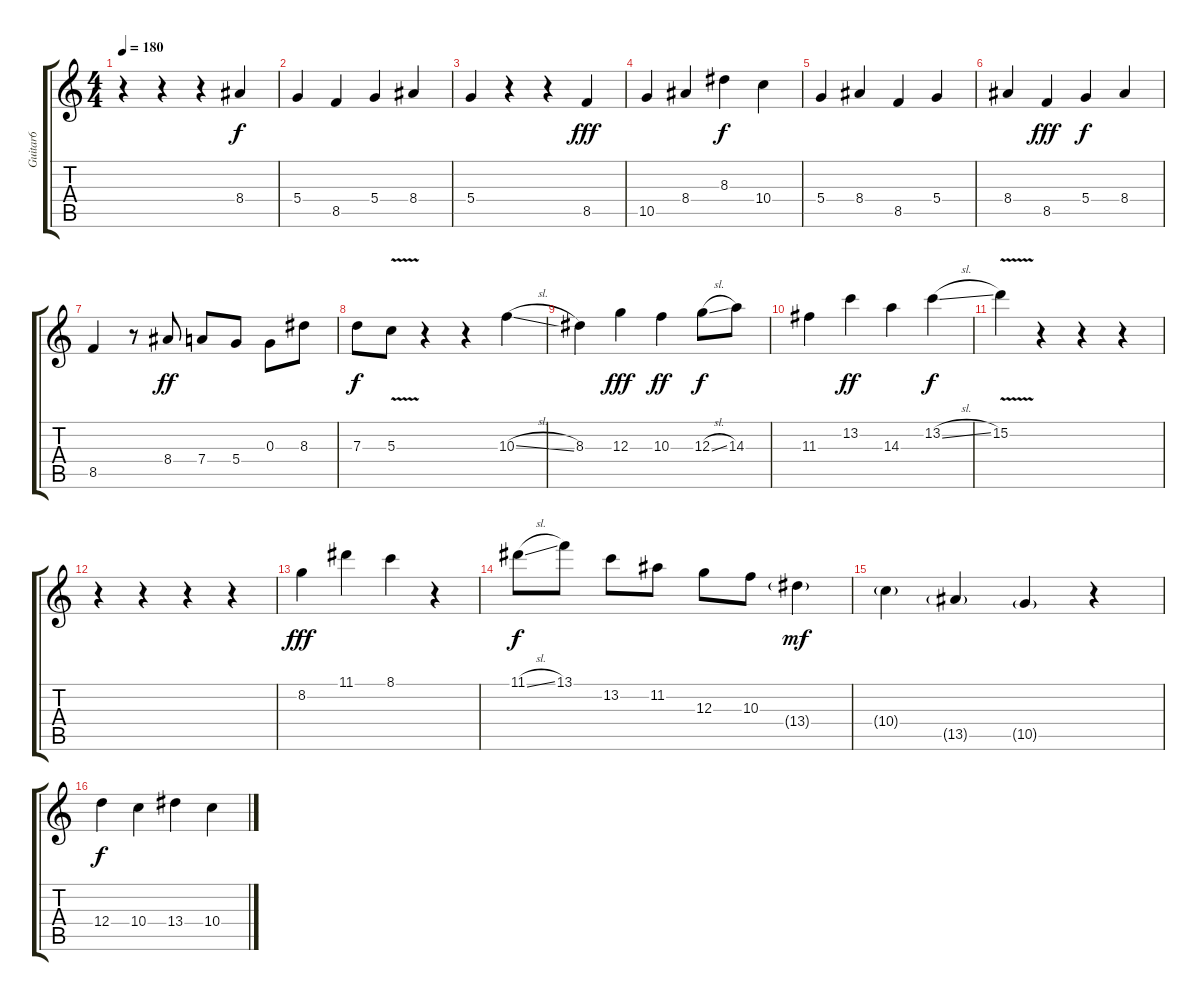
\track ("Guitar6" "Guitar6") {instrument acousticguitarnylon}
\staff {score tabs}
\tuning (E4 B3 G3 D3 A2 E2) {hide}
\ts (4 4)
\tempo 180
\clef g2
\ks c
r.4{dy fff} r.4 r.4 8.4.4{dy f} |
5.4.4 8.5.4 5.4.4 8.4.4 |
5.4.4 r.4 r.4 8.5.4{dy fff} |
10.5.4 8.4.4 8.3.4{dy f} 10.4.4 |
5.4.4 8.4.4 8.5.4 5.4.4 |
8.4.4 8.5.4{dy fff} 5.4.4{dy f} 8.4.4 |
8.5.4 r.8 8.4.8{dy ff} 7.4.8 5.4.8 0.3.8 8.3.8 |
7.3.8{dy f} 5.3{v}.8 r.4 r.4 10.3{sl}.4 |
8.3.4 12.3.4{dy fff} 10.3.4{dy ff} 12.3{sl}.8{dy f} 14.3.8 |
11.3.4 13.2.4{dy ff} 14.3.4 13.2{sl}.4{dy f} |
15.2{v}.4 r.4 r.4 r.4 |
r.4 r.4 r.4 r.4 |
8.2.4{dy fff} 11.1.4 8.1.4 r.4 |
11.1{sl}.8{dy f} 13.1.8 13.2.8 11.2.8 12.3.8 10.3.8 13.4{g}.4{dy mf} |
10.4{g}.4 13.5{g}.4 10.5{g}.4 r.4 |
12.4.4{dy f} 10.4.4 13.4.4 10.4.4
